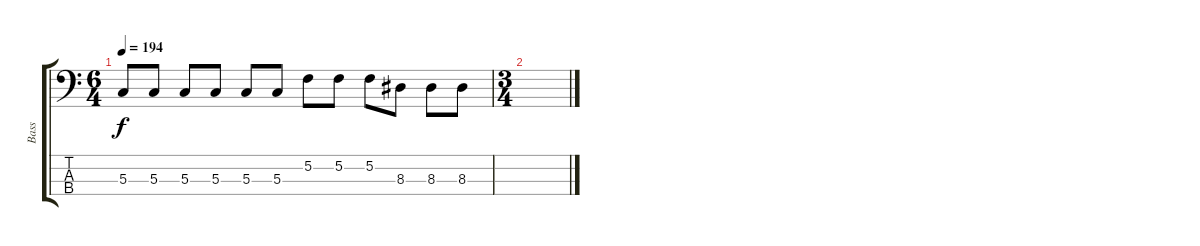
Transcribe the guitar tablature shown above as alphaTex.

\track ("Bass" "Bass") {instrument electricbasspick}
\staff {score tabs}
\tuning (F2 C2 G1 D1) {hide}
\ts (6 4)
\tempo 194
\clef f4
\ks c
5.3.8{dy f} 5.3.8 5.3.8 5.3.8 5.3.8 5.3.8 5.2.8 5.2.8 5.2.8 8.3.8 8.3.8 8.3.8 |
\ts (3 4)
